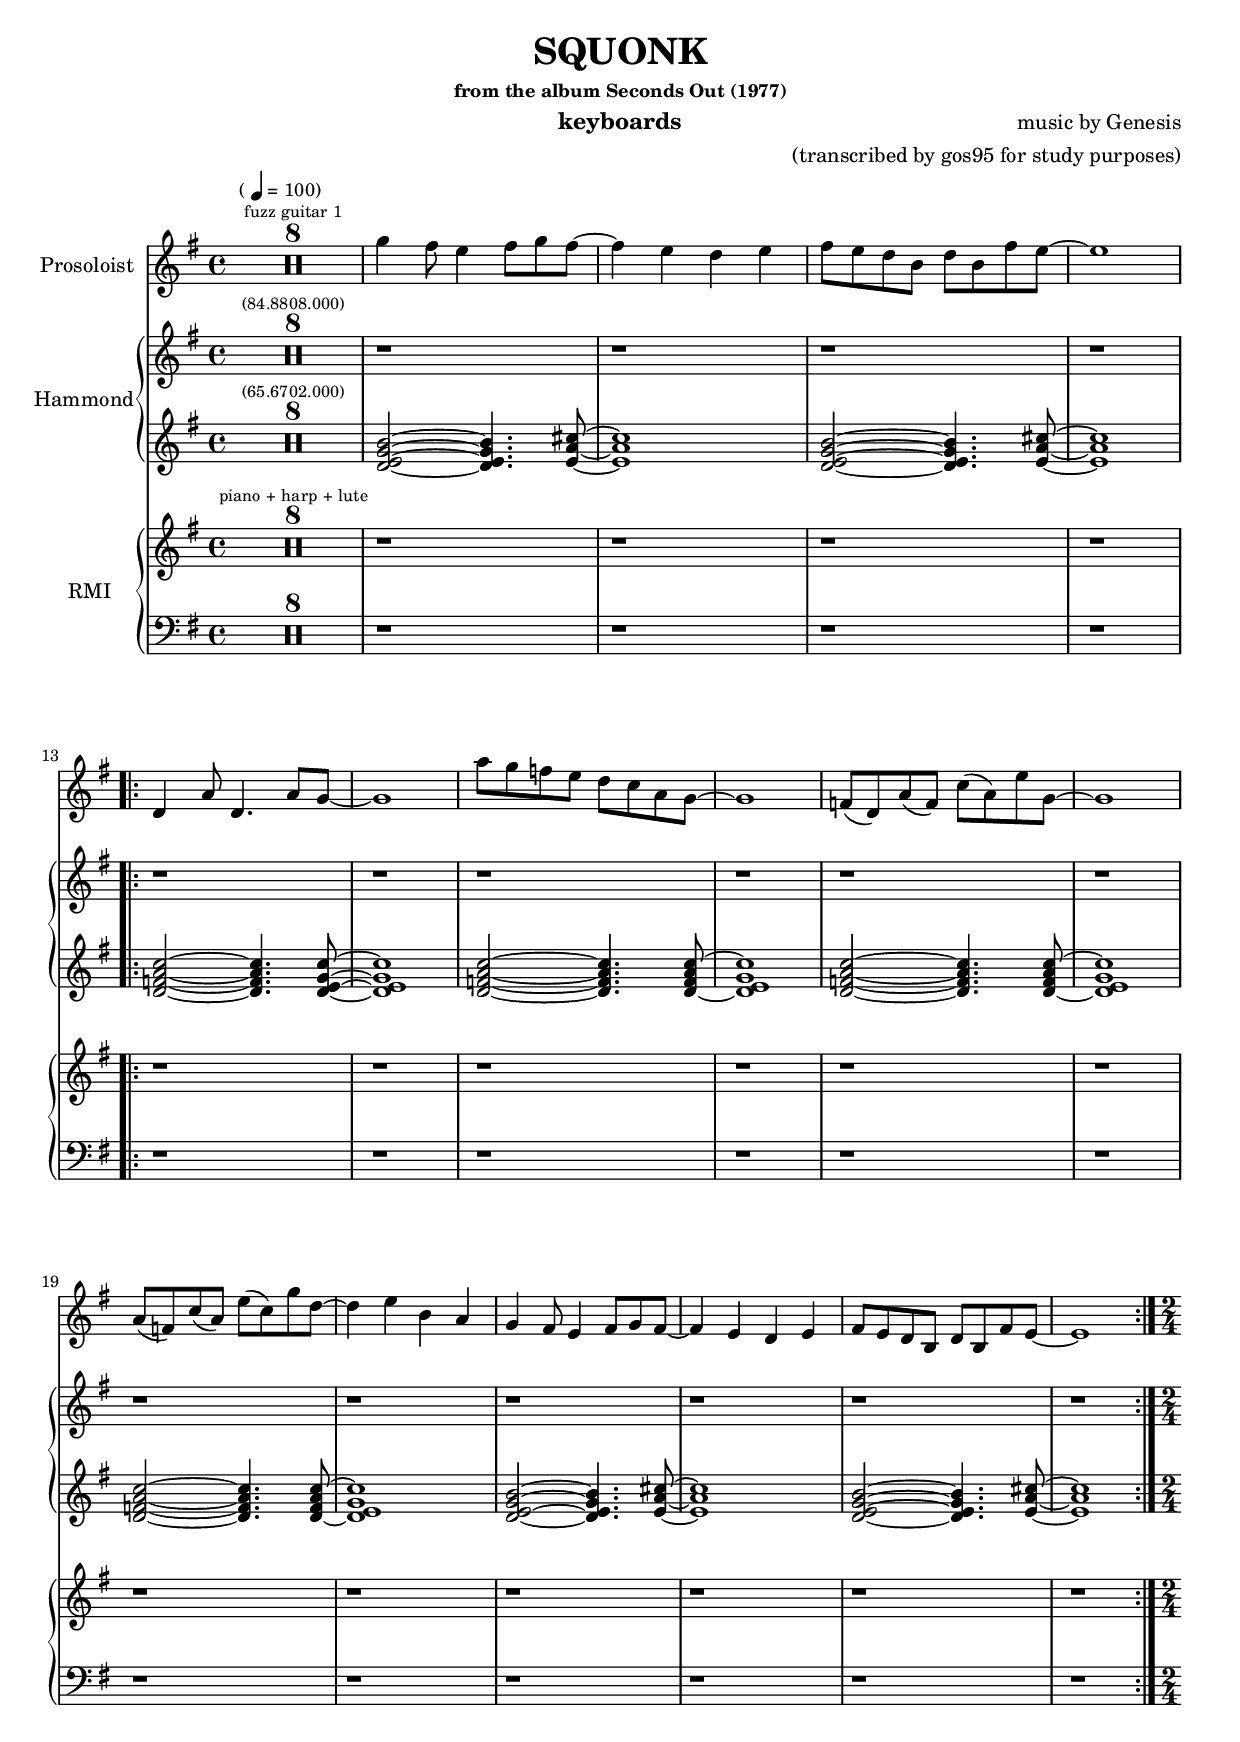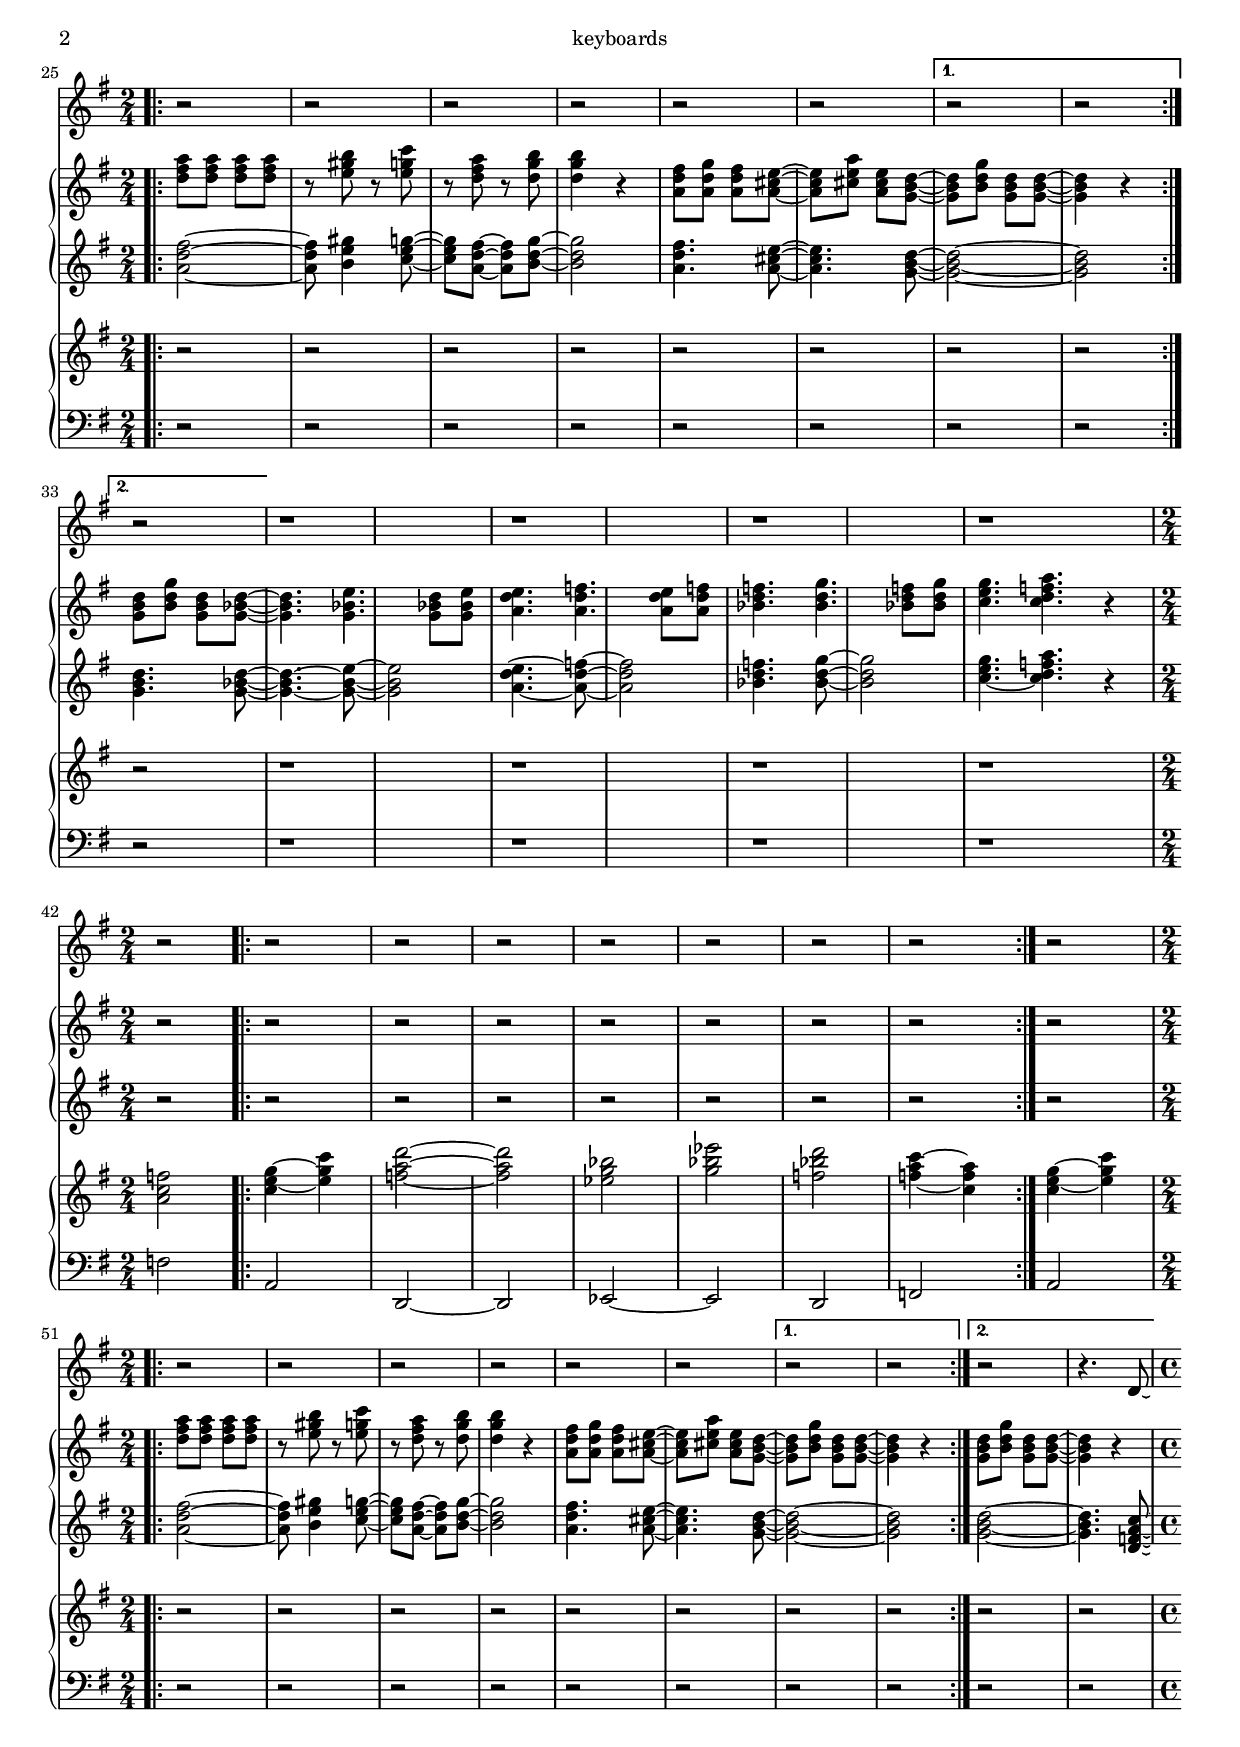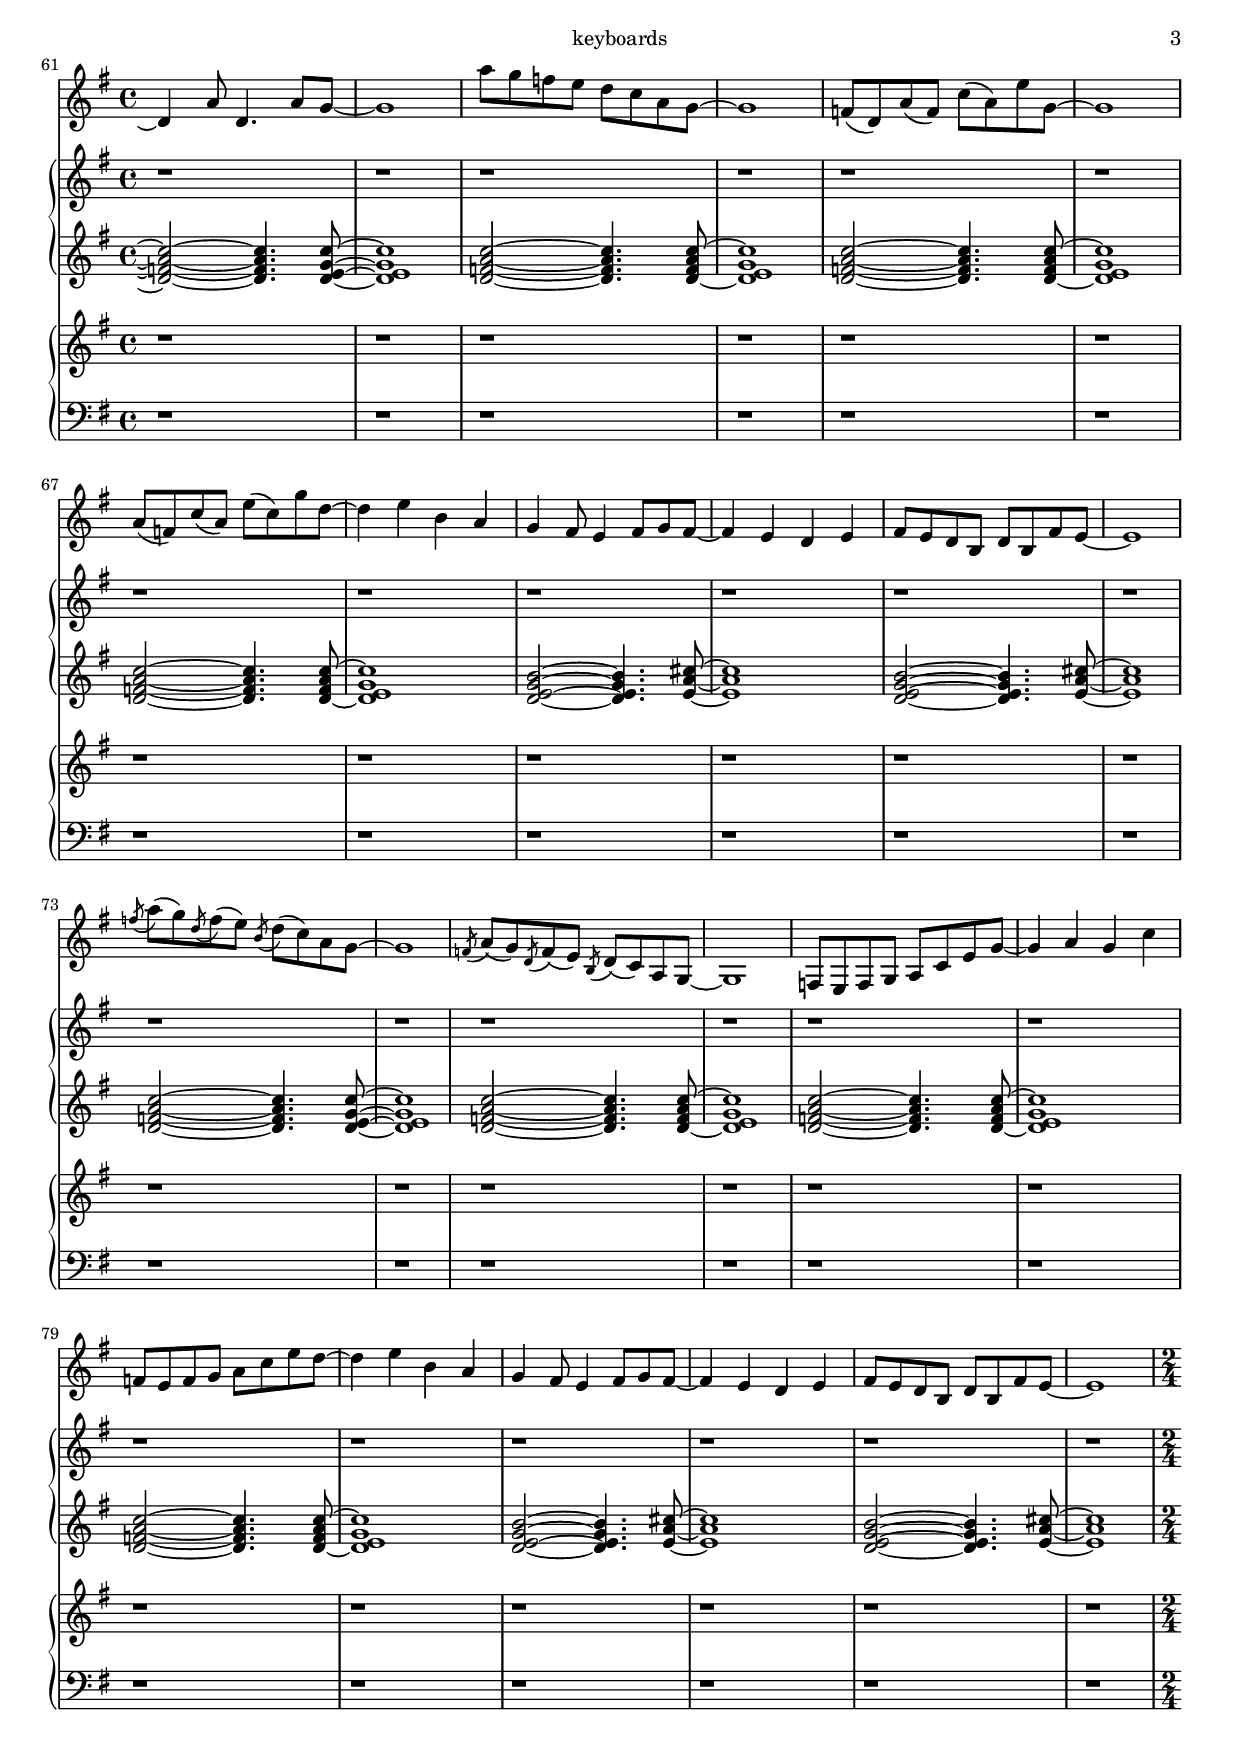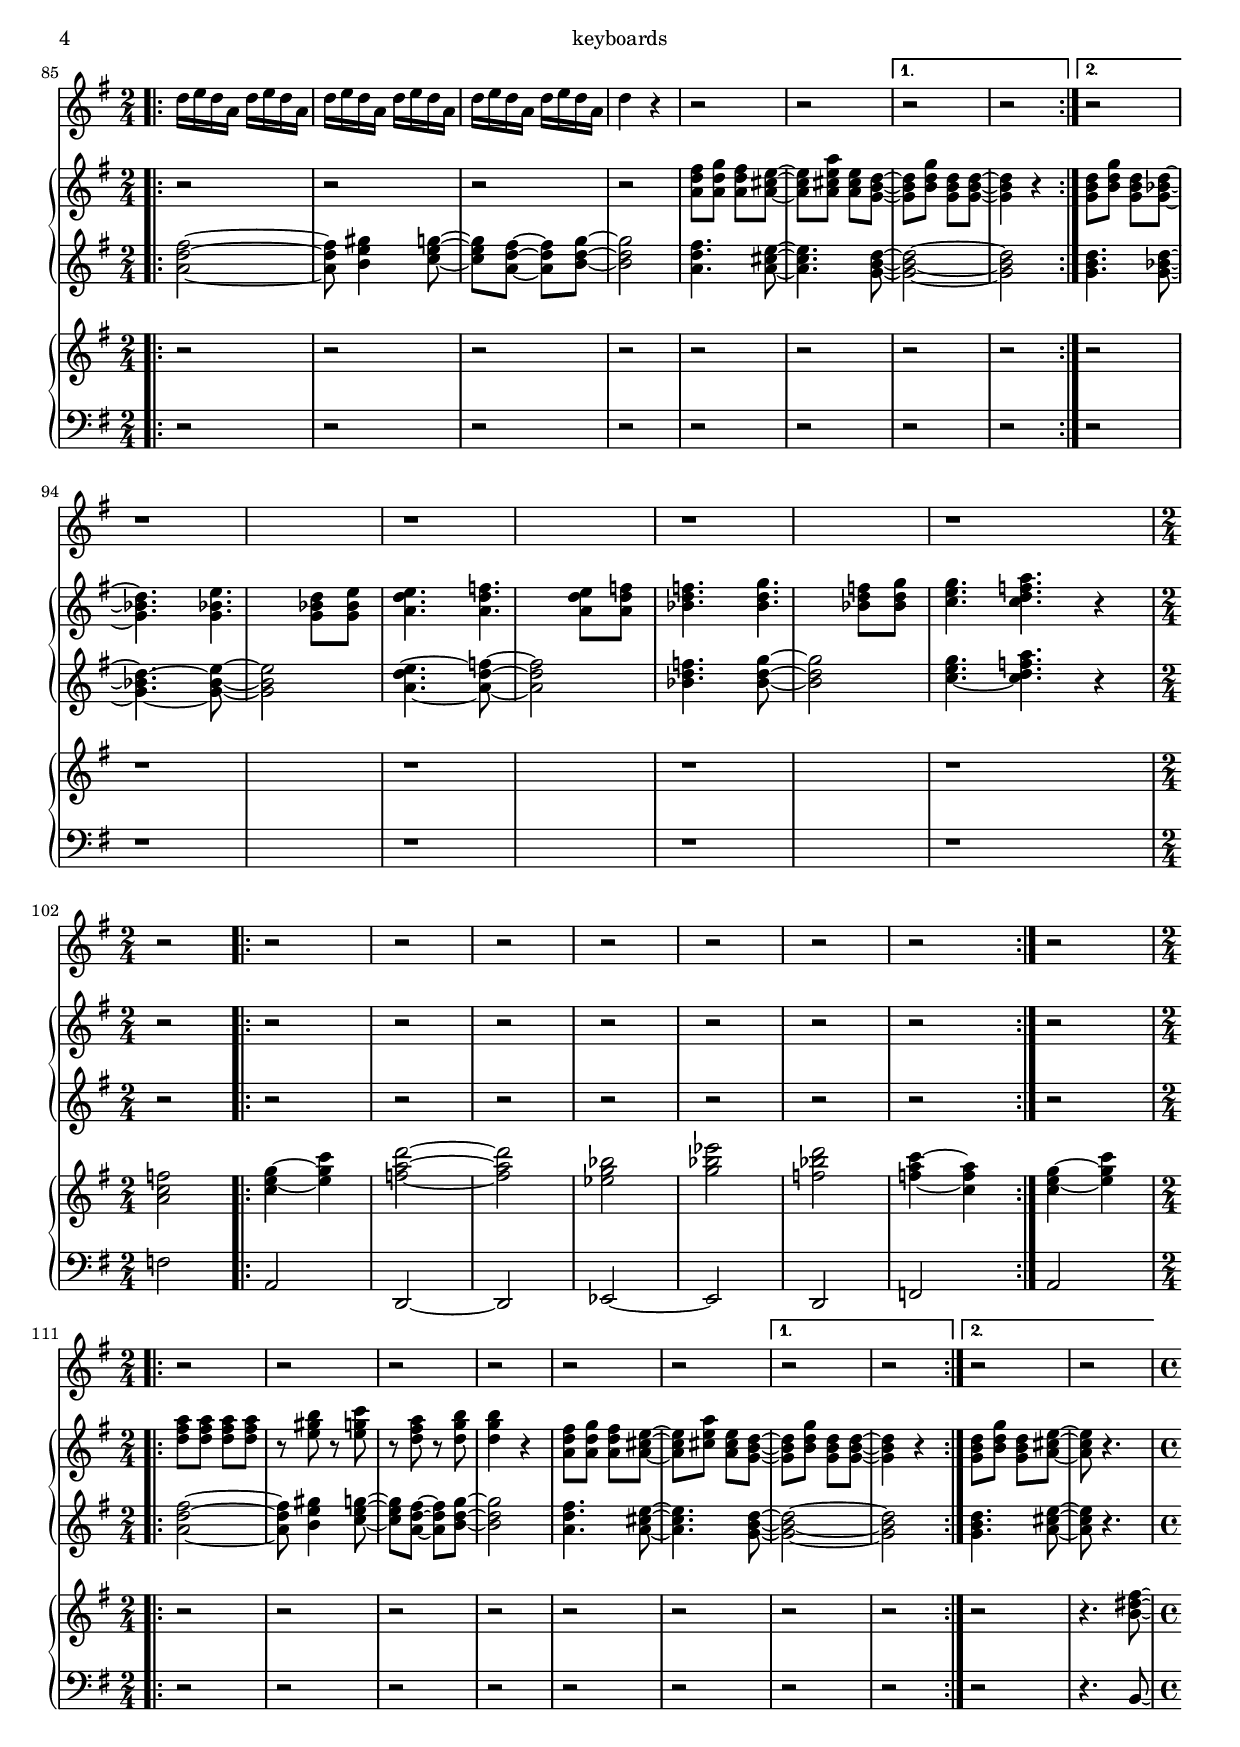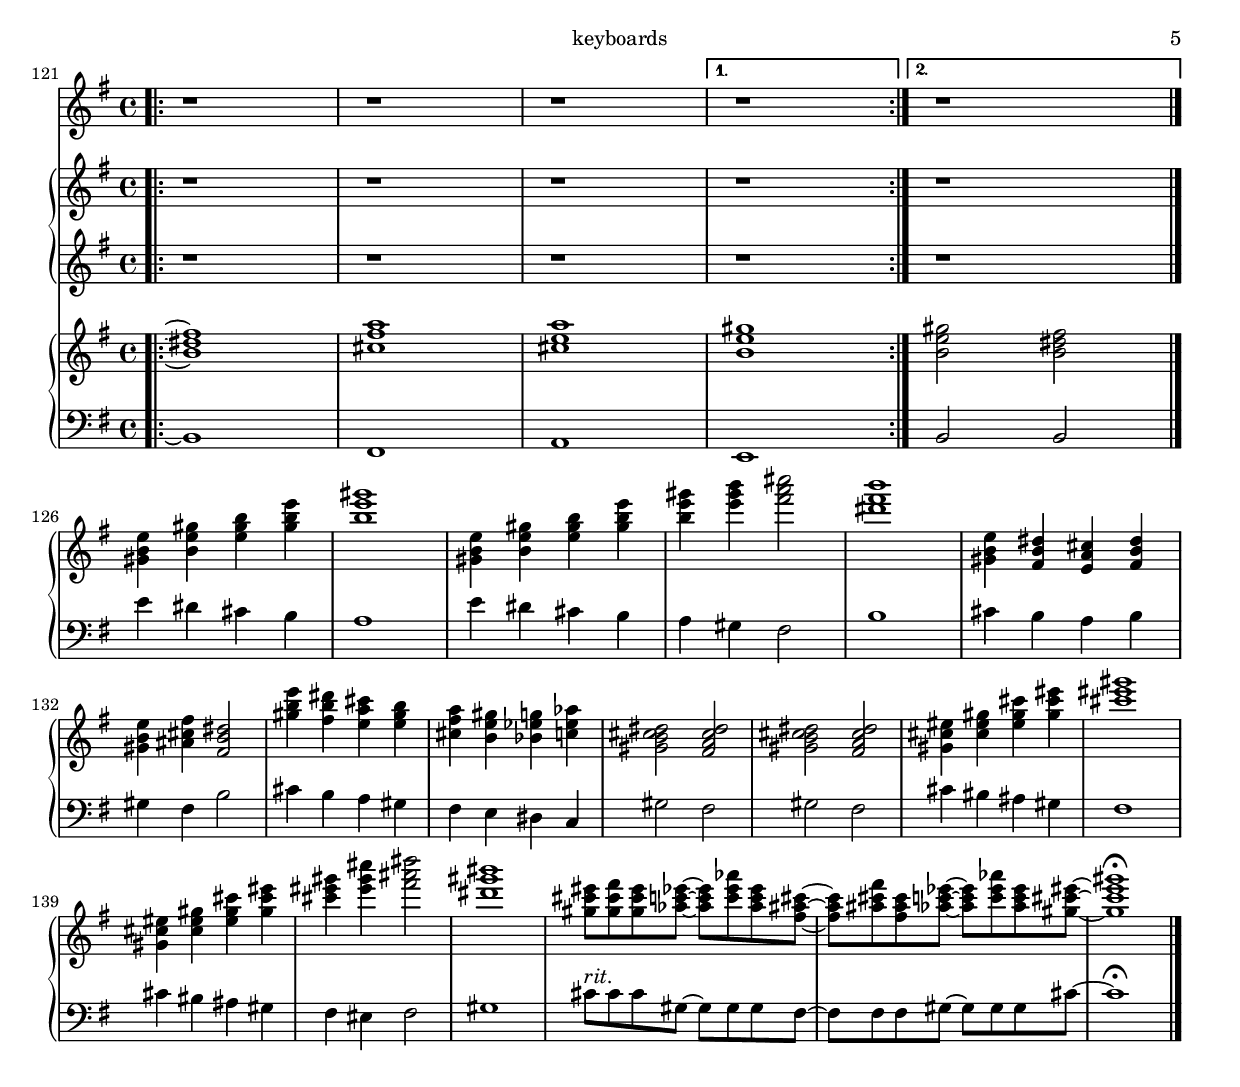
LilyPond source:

% ===========================================================================================================
% squonk.ly
%  _____ _        ___            _       ___ _    _      ___   __ _____ _         ___                 _    
% |_   _| |_  ___| _ ) __ _ _ _ | |__ __/ __(_)__| |___ / _ \ / _|_   _| |_  ___ / __|___ _ _  ___ __(_)___
%   | | | ' \/ -_) _ \/ _` | ' \| / /(_-<__ \ / _` / -_) (_) |  _| | | | ' \/ -_) (_ / -_) ' \/ -_|_-< (_-<
%   |_| |_||_\___|___/\__,_|_||_|_\_\/__/___/_\__,_\___|\___/|_|   |_| |_||_\___|\___\___|_||_\___/__/_/__/
%                                                                                                          
% Copyright (c) 2020 Alessandro Fraschetti (mail: gos95@gommagomma.net)
%
% Permission is hereby granted, free of charge, to any person obtaining a copy
% of this software and associated documentation files (the "Software"), to deal
% in the Software without restriction, including without limitation the rights
% to use, copy, modify, merge, publish, distribute, sublicense, and/or sell
% copies of the Software, and to permit persons to whom the Software is
% furnished to do so, subject to the following conditions:
% 
% The above copyright notice and this permission notice shall be included in all
% copies or substantial portions of the Software.
% 
% THE SOFTWARE IS PROVIDED "AS IS", WITHOUT WARRANTY OF ANY KIND, EXPRESS OR
% IMPLIED, INCLUDING BUT NOT LIMITED TO THE WARRANTIES OF MERCHANTABILITY,
% FITNESS FOR A PARTICULAR PURPOSE AND NONINFRINGEMENT. IN NO EVENT SHALL THE
% AUTHORS OR COPYRIGHT HOLDERS BE LIABLE FOR ANY CLAIM, DAMAGES OR OTHER
% LIABILITY, WHETHER IN AN ACTION OF CONTRACT, TORT OR OTHERWISE, ARISING FROM,
% OUT OF OR IN CONNECTION WITH THE SOFTWARE OR THE USE OR OTHER DEALINGS IN THE
% SOFTWARE.
% ===========================================================================================================


\version "2.12.3"
#(ly:set-option 'delete-intermediate-files #t)
#(set-global-staff-size 18)


% ===========================================================================================================
% ------------------------------------------  S E C T I O N S  ----------------------------------------------
% ===========================================================================================================


% -----------------------------------------------------------------------------------------------------------
% --  INTRO  ------------------------------------------------------------------------------------------------
% -----------------------------------------------------------------------------------------------------------
prosoloistIntro = \relative c'' {
	g'4 fis8 e4 		fis8 g fis~
	fis4 e 			d e

	fis8 e d b		d b fis' e~
	e1
}
% -----------------------------------------------------------------------------------------------------------
% --  TEMA-A  -----------------------------------------------------------------------------------------------
% -----------------------------------------------------------------------------------------------------------
prosoloistTemaA = \relative c' {
	d4 a'8 d,4.	a'8 g8~
	g1

	a'8 g f e	d c a g~
	g1

	f8( d) a'( f)	c'( a) e' g,~
	g1

	a8( f) c'( a)	e'( c) g' d~
	d4 e			b a
}
prosoloistTemaAVar = \relative c' {
	\acciaccatura f'8 a8( g) \acciaccatura d f( e)	\acciaccatura b d( c) a g~
	g1

	\acciaccatura f8 a8( g) \acciaccatura d f( e)	\acciaccatura b d( c) a g~
	g1

	f8 e f g 		a c e g~
	g4 a g c

	f,8 e f g 		a c e d~
	d4 e b a
}
hammondLowerTemaA = \relative c' {
	<d f a c>2~				<d f a c>4.		<d e g c>8~
	<d e g c>1

	<d f a c>2~				<d f a c>4.		<d f a c>8~
	<d e g c>1

	<d f a c>2~				<d f a c>4.		<d f a c>8~
	<d e g c>1

	<d f a c>2~				<d f a c>4.		<d f a c>8~
	<d e g c>1
}
% -----------------------------------------------------------------------------------------------------------
% --  TEMA-B  -----------------------------------------------------------------------------------------------
% -----------------------------------------------------------------------------------------------------------
prosoloistTemaB = \relative c' {
	g'4 fis8 e4 		fis8 g fis~
	fis4 e 			d e

	fis8 e d b		d b fis' e~
	e1
}
hammondLowerTemaB = \relative c' {
	<d e g b>2~				<d e g b>4.		<e a cis>8~
	<e a cis>1

	<d e g b>2~				<d e g b>4.		<e a cis>8~
	<e a cis>1
}
% -----------------------------------------------------------------------------------------------------------
% --  RITORNELLO  -------------------------------------------------------------------------------------------
% -----------------------------------------------------------------------------------------------------------
prosoloistRitornelloAVar = \relative c'' {
	d16 e d a   d e d a
	d e d a   d e d a

	d e d a   d e d a 
	d4 r4

	r2
	r2
}
hammondUpperRitornelloAVar = \relative c'' {
	r2
	r2

	r2
	r2

	<a d fis>8 <a d g>8 <a d fis>8 <a cis e>8~ 
	<a cis e>8 <a cis e a>8 <a cis e>8 <g b d>8~
}
hammondUpperRitornelloA = \relative c'' {
	<d fis a>8 <d fis a>8 <d fis a>8 <d fis a>8 
	r8 <e gis b>8 r8 <e g c>8

	r8 <d fis a>8 r8 <d g b>8 
	<d g b>4 r4

	<a d fis>8 <a d g>8 <a d fis>8 <a cis e>8~ 
	<a cis e>8 <cis e a>8 <a cis e>8 <g b d>8~
}
hammondUpperRitornelloAltOne = \relative c'' {
    <g b d>8 <b d g>8 <g b d>8 <g b d>8~
	<g b d>4 r4
}
hammondUpperRitornelloAltTwo = \relative c'' {
    <g b d>8 <b d g>8 <g b d>8 <g bes d>8~
}
hammondUpperRitornelloAltTwoVarB = \relative c'' {
    <g b d>8 <b d g>8 <g b d>8 <a cis e>8~
	<a cis e>8 r4.
}
hammondLowerRitornelloA = \relative c'' {
	<a d fis>2~				
	<a d fis>8 <b e gis>4 <c e g>8~

	<c e g>8 <a d fis>8~ <a d fis>8 <b d g>8~ 
	<b d g>2

	<a d fis>4. <a cis e>8~ 
	<a cis e>4. <g b d>8~
}
hammondLowerRitornelloAltOne = \relative c'' {
	<g b d>2~
	<g b d>2
}
hammondLowerRitornelloAltTwo = \relative c'' {
    <g b d>4.   <g bes d>8~
}
hammondLowerRitornelloAltThree = \relative c'' {
	<g b d>2~
	<g b d>4.		<d f a c>8~
}
hammondLowerRitornelloAltTwoVarB = \relative c'' {
	<g b d>4.		<a cis e>8~
	<a cis e>8 		r4.
}

RMIUpperRitornelloAltTwoVarB = \relative c'' {
	r2
	r4.				<b dis fis>8~
}
RMILowerRitornelloAltTwoVarB = \relative c {
	r2
	r4.				b8~
}
% -----------------------------------------------------------------------------------------------------------
% --  BRIDGE  -----------------------------------------------------------------------------------------------
% -----------------------------------------------------------------------------------------------------------
hammondUpperPonteA = \relative c'' {
	<g bes d>4. <g bes e>4.   <g bes d>8 <g bes e>8
}
hammondUpperPonteB = \relative c'' {
	<a d e>4. <a d f>4.   <a d e>8 <a d f>8
	<bes d f>4. <bes d g>4.   <bes d f>8 <bes d g>8
	<c e g>4. <c d f a>4. r4
}
hammondLowerPonteA = \relative c'' {
	<g bes d>4.~ <g bes e>8~ <g bes e>2
}
hammondLowerPonteB = \relative c'' {
	<a d e>4.~ <a d f>8~ <a d f>2
	<bes d f>4. <bes d g>8~ <bes d g>2
	<c e g>4.~ <c d f a>4. r4
}
% -----------------------------------------------------------------------------------------------------------
% --  TEMA-C  -----------------------------------------------------------------------------------------------
% -----------------------------------------------------------------------------------------------------------
RMIUpperTemaCOne = \relative c'' {
	<a c f>2
}
RMIUpperTemaCTwo = \relative c'' {
	<c e g>4~   <e g c>4
	<f a d>2~		
	<f a d>2

	<ees g bes>2
	<g bes ees>2

	<f bes d>2
	<f a c>4~	<c f a>4
}
RMIUpperTemaCThree = \relative c'' {
	<c e g>4~ <e g c>4
}
RMILowerTemaCOne = \relative c {
	f2
}
RMILowerTemaCTwo = \relative c {
	a2
	d,2~
	d2

	ees2~
	ees2

	d2
	f2
}
RMILowerTemaCThree = \relative c {
	a2
}
% -----------------------------------------------------------------------------------------------------------
% --  BRIDGE-CODA  ------------------------------------------------------------------------------------------
% -----------------------------------------------------------------------------------------------------------
RMIUpperPonteCoda = \relative c'' {
	<b dis fis>1
	<cis fis a>1
	<cis e a>1
}
RMIUpperPonteCodaRitA = \relative c'' {
	<b e gis>1
}
RMIUpperPonteCodaRitB = \relative c'' {
	<b e gis>2		<b dis fis>2
}
RMILowerPonteCoda = \relative c {
	b1
	fis1
	a1
}
RMILowerPonteCodaRitA = \relative c {
	e,1
}
RMILowerPonteCodaRitB = \relative c {
	b2  b2
}
% -----------------------------------------------------------------------------------------------------------
% --  CODA  -------------------------------------------------------------------------------------------------
% -----------------------------------------------------------------------------------------------------------
RMIUpperCoda = \relative c'' {
	<gis b e>4	<b e gis>4	<e gis b>4	<gis b e>4
	<b e gis>1

	<gis, b e>4	<b e gis>4	<e gis b>4	<gis b e>4
	<b e gis>4	<e gis b>4	<fis a cis>2
	<dis fis b>1
	
	<gis,, b e>4	<fis b dis>4	<e a cis>4	<fis b dis>4
	<gis b e>4  <ais cis fis>4	<fis b dis>2
	
	<gis' b e>4	<fis b dis>4	<e a cis>4 <e gis b>4
	<cis fis a>4 <b e gis>4 	<bes ees g>4	<c ees aes>4
	<gis b cis dis>2	<fis a cis dis>2
	<gis b cis dis>2	<fis a cis dis>2
	
	<gis cis eis>4	<cis eis gis>4	<eis gis cis>4	<gis cis eis>4
	<cis eis gis>1
	
	<gis, cis eis>4	<cis eis gis>4	<eis gis cis>4	<gis cis eis>4
	<cis eis gis>4	<eis gis cis>4	<fis ais dis>2
	<dis gis bis>1
	
	<gis, cis eis>8 <gis cis fis>8 <gis cis eis>8 <aes c ees>8~
	<aes c ees>8 <c ees aes>8 <aes c ees>8 <fis ais cis>8~
	<fis ais cis>8 <ais cis fis>8 <fis ais cis>8 <aes c ees>8~
	<aes c ees>8 <c ees aes>8 <aes c ees>8 <gis cis eis>8~
	<gis cis eis gis>1\fermata
}
RMILowerCoda = \relative c' {
	e4 dis cis b
	a1

	e'4 dis cis b
	a4 gis fis2
	b1

	cis4 b a b
	gis4 fis b2

	cis4 b a gis
	fis4 e dis c
	gis'2	fis2
	gis2	fis2

	cis'4 bis ais gis
	fis1

	cis'4 bis ais gis
    fis4 eis fis2
	gis1

	cis8^\markup { \italic rit. } cis cis gis~
	gis8 gis gis fis~
	fis8 fis fis gis~
	gis8 gis gis cis~
	cis1\fermata
}
% ===========================================================================================================
% --------------------------------------------  B U I L D  --------------------------------------------------
% ===========================================================================================================
prosoloistPart = {
    \clef violin
    \key g \major
    \time 4/4

	% INTRO
    \set Score.skipBars = ##t R1*8^\markup { \tiny {fuzz guitar 1} }
	\prosoloistIntro

    \break

	% TEMA A + TEMA B
    \repeat volta 2 {
		\prosoloistTemaA
		\prosoloistTemaB
    }
	
	\break

	% RITORNELLO
	\time 2/4
	\repeat volta 2 {
		r2 r2 r2 r2 r2 r2
    } \alternative {
	    { r2 r2 }
	    { r2 }
    }

	% PONTE
%	\time 3/4
	r1
%	\time 4/4
	r1 r1 r1

	\break

	% TEMA-C
	\time 2/4
	r2
    \repeat volta 2 {
		r2 r2 r2 r2	r2 r2 r2
    }
	r2

	\break

	% RITORNELLO
	\time 2/4
	\repeat volta 2 {
		r2 r2 r2 r2 r2 r2
    } \alternative {
	    { r2 r2 }
	    { r2 r4. d'8~ }
    }

	\break

	% TEMA A + TEMA B + VARIAZIONE
	\time 4/4
	\prosoloistTemaA
	\prosoloistTemaB
	\break
	\prosoloistTemaAVar
	\prosoloistTemaB

	\break

	% RITORNELLO VARIATO
	\time 2/4
	\repeat volta 2 {
		\prosoloistRitornelloAVar
    } \alternative {
	    { r2 r2 }
	    { r2 }
    }

	\break

	% 2 PONTE
%	\time 3/4
	r1
%	\time 4/4
	r1 r1 r1

	\break

	% 2 TEMA-C
	\time 2/4
	r2
    \repeat volta 2 {
		r2 r2 r2 r2	r2 r2 r2
    }
	r2

	\break

	% RITORNELLO FINALE
	\time 2/4
	\repeat volta 2 {
		r2 r2 r2 r2 r2 r2
    } \alternative {
	    { r2 r2 }
	    { r2 r2 }
    }

	\break

	% PONTE-CODA
	\time 4/4
	\repeat volta 2 {
		r1 r1 r1
    } \alternative {
	    { r1 }
	    { r1 }
    }

	\break

	% CODA

	\bar "|."
}

hammondUpperPart = {
    \clef violin
    \key g \major
    \time 4/4

	% INTRO
    R1*8^\markup { \tiny { (84.8808.000)} }
	r1 r1 r1 r1

	\break

	% TEMA A + TEMA B
    \repeat volta 2 {
		r1 r1 r1 r1	r1 r1 r1 r1
		r1 r1 r1 r1
    }

	\break

	% RITORNELLO
	\time 2/4
	\repeat volta 2 {
		\hammondUpperRitornelloA
    } \alternative {
	    { \hammondUpperRitornelloAltOne }
	    { \hammondUpperRitornelloAltTwo }
    }

	% PONTE
%	\time 3/4
	\hammondUpperPonteA
%	\time 4/4
	\hammondUpperPonteB

	\break

	% TEMA-C
	\time 2/4
	r2
    \repeat volta 2 {
		r2 r2 r2 r2	r2 r2 r2
    }
	r2

	\break

	% RITORNELLO
	\time 2/4
	\repeat volta 2 {
		\hammondUpperRitornelloA
    } \alternative {
	    { \hammondUpperRitornelloAltOne }
	    { \hammondUpperRitornelloAltOne }
    }

	\break

	% TEMA A + TEMA B + VARIAZIONE
	\time 4/4
	r1 r1 r1 r1	r1 r1 r1 r1
	r1 r1 r1 r1
    r1 r1 r1 r1	r1 r1 r1 r1
	r1 r1 r1 r1

	% RITORNELLO VARIATO
	\time 2/4
	\repeat volta 2 {
		\hammondUpperRitornelloAVar
    } \alternative {
	    { \hammondUpperRitornelloAltOne }
	    { \hammondUpperRitornelloAltTwo }
    }

	\break

	% 2 PONTE
%	\time 3/4
	\hammondUpperPonteA
%	\time 4/4
	\hammondUpperPonteB

	\break

	% 2 TEMA-C
	\time 2/4
	r2
    \repeat volta 2 {
		r2 r2 r2 r2	r2 r2 r2
    }
	r2

	\break

	% RITORNELLO FINALE
	\time 2/4
	\repeat volta 2 {
		\hammondUpperRitornelloA
    } \alternative {
	    { \hammondUpperRitornelloAltOne }
	    { \hammondUpperRitornelloAltTwoVarB }
    }

	\break

	% PONTE-CODA
	\time 4/4
	\repeat volta 2 {
		r1 r1 r1
    } \alternative {
	    { r1 }
	    { r1 }
    }

	\break


	% CODA

	\bar "|."
}

hammondLowerPart = {
    \clef violin
    \key g \major
    \time 4/4

	% INTRO
    R1*8^\markup { \tiny { (65.6702.000)} }
	\hammondLowerTemaB

	\break

	% TEMA A + TEMA B
    \repeat volta 2 {
		\hammondLowerTemaA
		\hammondLowerTemaB
    }

	\break

	% RITORNELLO
	\time 2/4
	\repeat volta 2 {
		\hammondLowerRitornelloA
    } \alternative {
	    { \hammondLowerRitornelloAltOne }
	    { \hammondLowerRitornelloAltTwo }
    }

	% PONTE
%	\time 3/4
	\hammondLowerPonteA
%	\time 4/4
	\hammondLowerPonteB

	\break

	% TEMA-C
	\time 2/4
	r2
    \repeat volta 2 {
		r2 r2 r2 r2	r2 r2 r2
    }
	r2

	\break

	% RITORNELLO
	\time 2/4
	\repeat volta 2 {
		\hammondLowerRitornelloA
    } \alternative {
	    { \hammondLowerRitornelloAltOne }
	    { \hammondLowerRitornelloAltThree }
    }

	\break

	% TEMA A + TEMA B + VARIAZIONE
	\time 4/4
	\hammondLowerTemaA
	\hammondLowerTemaB
	\hammondLowerTemaA
	\hammondLowerTemaB

	% RITORNELLO VARIATO
	\time 2/4
	\repeat volta 2 {
		\hammondLowerRitornelloA
    } \alternative {
	    { \hammondLowerRitornelloAltOne }
	    { \hammondLowerRitornelloAltTwo }
    }

	\break

	% 2 PONTE
%	\time 3/4
	\hammondLowerPonteA
%	\time 4/4
	\hammondLowerPonteB

	\break

	% 2 TEMA-C
	\time 2/4
	r2
    \repeat volta 2 {
		r2 r2 r2 r2	r2 r2 r2
    }
	r2

	\break

	% RITORNELLO FINALE
	\time 2/4
	\repeat volta 2 {
		\hammondLowerRitornelloA
    } \alternative {
	    { \hammondLowerRitornelloAltOne }
	    { \hammondLowerRitornelloAltTwoVarB }
    }

	\break

	% PONTE-CODA
	\time 4/4
	\repeat volta 2 {
		r1 r1 r1
    } \alternative {
	    { r1 }
	    { r1 }
    }

	\break


	% CODA

	\bar "|."
}

RMIUpperPart = {
    \clef violin
    \key g \major
    \time 4/4

	% INTRO
    R1*8^\markup { \tiny {piano + harp + lute} }
	r1 r1 r1 r1

	% TEMA A + TEMA B
    \repeat volta 2 {
		r1 r1 r1 r1	r1 r1 r1 r1
		r1 r1 r1 r1
    }
	
	\break

	% RITORNELLO
	\time 2/4
	\repeat volta 2 {
		r2 r2 r2 r2 r2 r2
    } \alternative {
	    { r2 r2 }
	    { r2 }
    }

	% PONTE
%	\time 3/4
	r1
%	\time 4/4
	r1 r1 r1

	\break

	% TEMA-C
	\time 2/4
	\RMIUpperTemaCOne
    \repeat volta 2 {
		\RMIUpperTemaCTwo
    }
	\RMIUpperTemaCThree

	\break

	% RITORNELLO
	\time 2/4
	\repeat volta 2 {
		r2 r2 r2 r2 r2 r2
    } \alternative {
	    { r2 r2 }
	    { r2 r2 }
    }

	\break

	% TEMA A + TEMA B + VARIAZIONE
	\time 4/4
	r1 r1 r1 r1	r1 r1 r1 r1
	r1 r1 r1 r1
    r1 r1 r1 r1	r1 r1 r1 r1
	r1 r1 r1 r1

	% RITORNELLO VARIATO
	\time 2/4
	\repeat volta 2 {
		r2 r2 r2 r2 r2 r2
    } \alternative {
	    { r2 r2 }
	    { r2 }
    }

	\break

	% 2 PONTE
%	\time 3/4
	r1
%	\time 4/4
	r1 r1 r1

	\break

	% 2 TEMA-C
	\time 2/4
	\RMIUpperTemaCOne
    \repeat volta 2 {
		\RMIUpperTemaCTwo
    }
	\RMIUpperTemaCThree

	\break

	% RITORNELLO FINALE
	\time 2/4
	\repeat volta 2 {
		r2 r2 r2 r2 r2 r2
    } \alternative {
	    { r2 r2 }
	    { \RMIUpperRitornelloAltTwoVarB }
    }

	\break

	% PONTE-CODA
	\time 4/4
	\repeat volta 2 {
		\RMIUpperPonteCoda
    } \alternative {
	    { \RMIUpperPonteCodaRitA }
	    { \RMIUpperPonteCodaRitB }
    }

	\break


	% CODA
	\RMIUpperCoda

	\bar "|."
}

RMILowerPart = {
    \clef bass
    \key g \major
    \time 4/4

	% INTRO
    R1*8
	r1 r1 r1 r1

	% TEMA A + TEMA B
    \repeat volta 2 {
		r1 r1 r1 r1	r1 r1 r1 r1
		r1 r1 r1 r1
    }
	
	\break

	% RITORNELLO
	\time 2/4
	\repeat volta 2 {
		r2 r2 r2 r2 r2 r2
    } \alternative {
	    { r2 r2 }
	    { r2 }
    }

	% PONTE
%	\time 3/4
	r1
%	\time 4/4
	r1 r1 r1

	\break

	% TEMA-C
	\time 2/4
	\RMILowerTemaCOne
    \repeat volta 2 {
		\RMILowerTemaCTwo
    }
	\RMILowerTemaCThree

	\break

	% RITORNELLO
	\time 2/4
	\repeat volta 2 {
		r2 r2 r2 r2 r2 r2
    } \alternative {
	    { r2 r2 }
	    { r2 r2 }
    }

	\break

	% TEMA A + TEMA B + VARIAZIONE
	\time 4/4
	r1 r1 r1 r1	r1 r1 r1 r1
	r1 r1 r1 r1
    r1 r1 r1 r1	r1 r1 r1 r1
	r1 r1 r1 r1

	% RITORNELLO VARIATO
	\time 2/4
	\repeat volta 2 {
		r2 r2 r2 r2 r2 r2
    } \alternative {
	    { r2 r2 }
	    { r2 }
    }

	\break

	% PONTE
%	\time 3/4
	r1
%	\time 4/4
	r1 r1 r1

	\break

	% TEMA-C
	\time 2/4
	\RMILowerTemaCOne
    \repeat volta 2 {
		\RMILowerTemaCTwo
    }
	\RMILowerTemaCThree

	\break

	% RITORNELLO
	\time 2/4
	\repeat volta 2 {
		r2 r2 r2 r2 r2 r2
    } \alternative {
	    { r2 r2 }
	    { \RMILowerRitornelloAltTwoVarB }
    }

	\break

	% PONTE-CODA
	\time 4/4
	\repeat volta 2 {
		\RMILowerPonteCoda
    } \alternative {
	    { \RMILowerPonteCodaRitA }
	    { \RMILowerPonteCodaRitB }
    }

	\break


	% CODA
	\RMILowerCoda

	\bar "|."
}


% ===========================================================================================================
% ---------------------------------------------  B O O K  ---------------------------------------------------
% ===========================================================================================================
\book {

    \header {
        title       = \markup {\larger "SQUONK"}
        subtitle    = ""
        subsubtitle = "from the album Seconds Out (1977)"
        instrument  = "keyboards"
        composer    = "music by Genesis"
        arranger    = "(transcribed by gos95 for study purposes)"
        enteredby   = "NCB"
        piece       = \markup { \bold "                             " \smaller { (\note #"4"#1 = 100) } }
%		copyright   = "Copyright (c) 2020 Alessandro Fraschetti (mail: gos95@gommagomma.net)"
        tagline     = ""
    }

    \score {
	    <<
  	        \new Staff = "Prosoloist" \with { midiInstrument = #"lead 2 (sawtooth)" }
	        <<
		        \set Staff.instrumentName = \markup { "Prosoloist" }
	            \prosoloistPart
            >>

            \new PianoStaff = "Hammond" \with {midiInstrument = #"rock organ" }
		    <<
                \set PianoStaff.instrumentName = "Hammond"
	            \new Staff = upper \hammondUpperPart
	            \new Staff = lower \hammondLowerPart
            >>

            \new PianoStaff = "RMI" \with {midiInstrument = #"rock organ" }
		    <<
                \set PianoStaff.instrumentName = "RMI"
	            \new Staff = upper \RMIUpperPart
	            \new Staff = lower \RMILowerPart
            >>
		>>
	    \layout { \context { \override VerticalAlignment #'forced-distance = #8 } }
	    \midi { \context { \Score tempoWholesPerMinute = #(ly:make-moment 100 4) } }
    }

}
